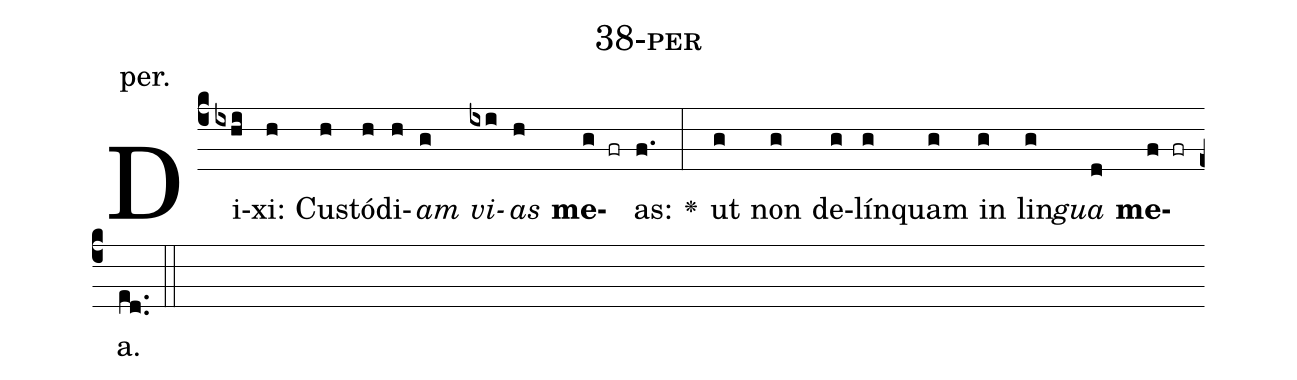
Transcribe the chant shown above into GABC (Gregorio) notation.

name: 38-per;
annotation: per.;
%%
(c4)Di(ixhi)xi:(h) Cus(h)tó(h)di(h)<i>am</i>(g) <i>vi</i>(ixi)<i>as</i>(h) <b>me</b>(g fr)as:(f.) <v>\greheightstar</v>(:) ut(g) non(g) de(g)lín(g)quam(g) in(g) lin(g)<i>gua</i>(d) <b>me</b>(f fr)a.(ed..) (::)


%E(g) u(g) o(g) u(d) a(f) e.(ed..) (::)
